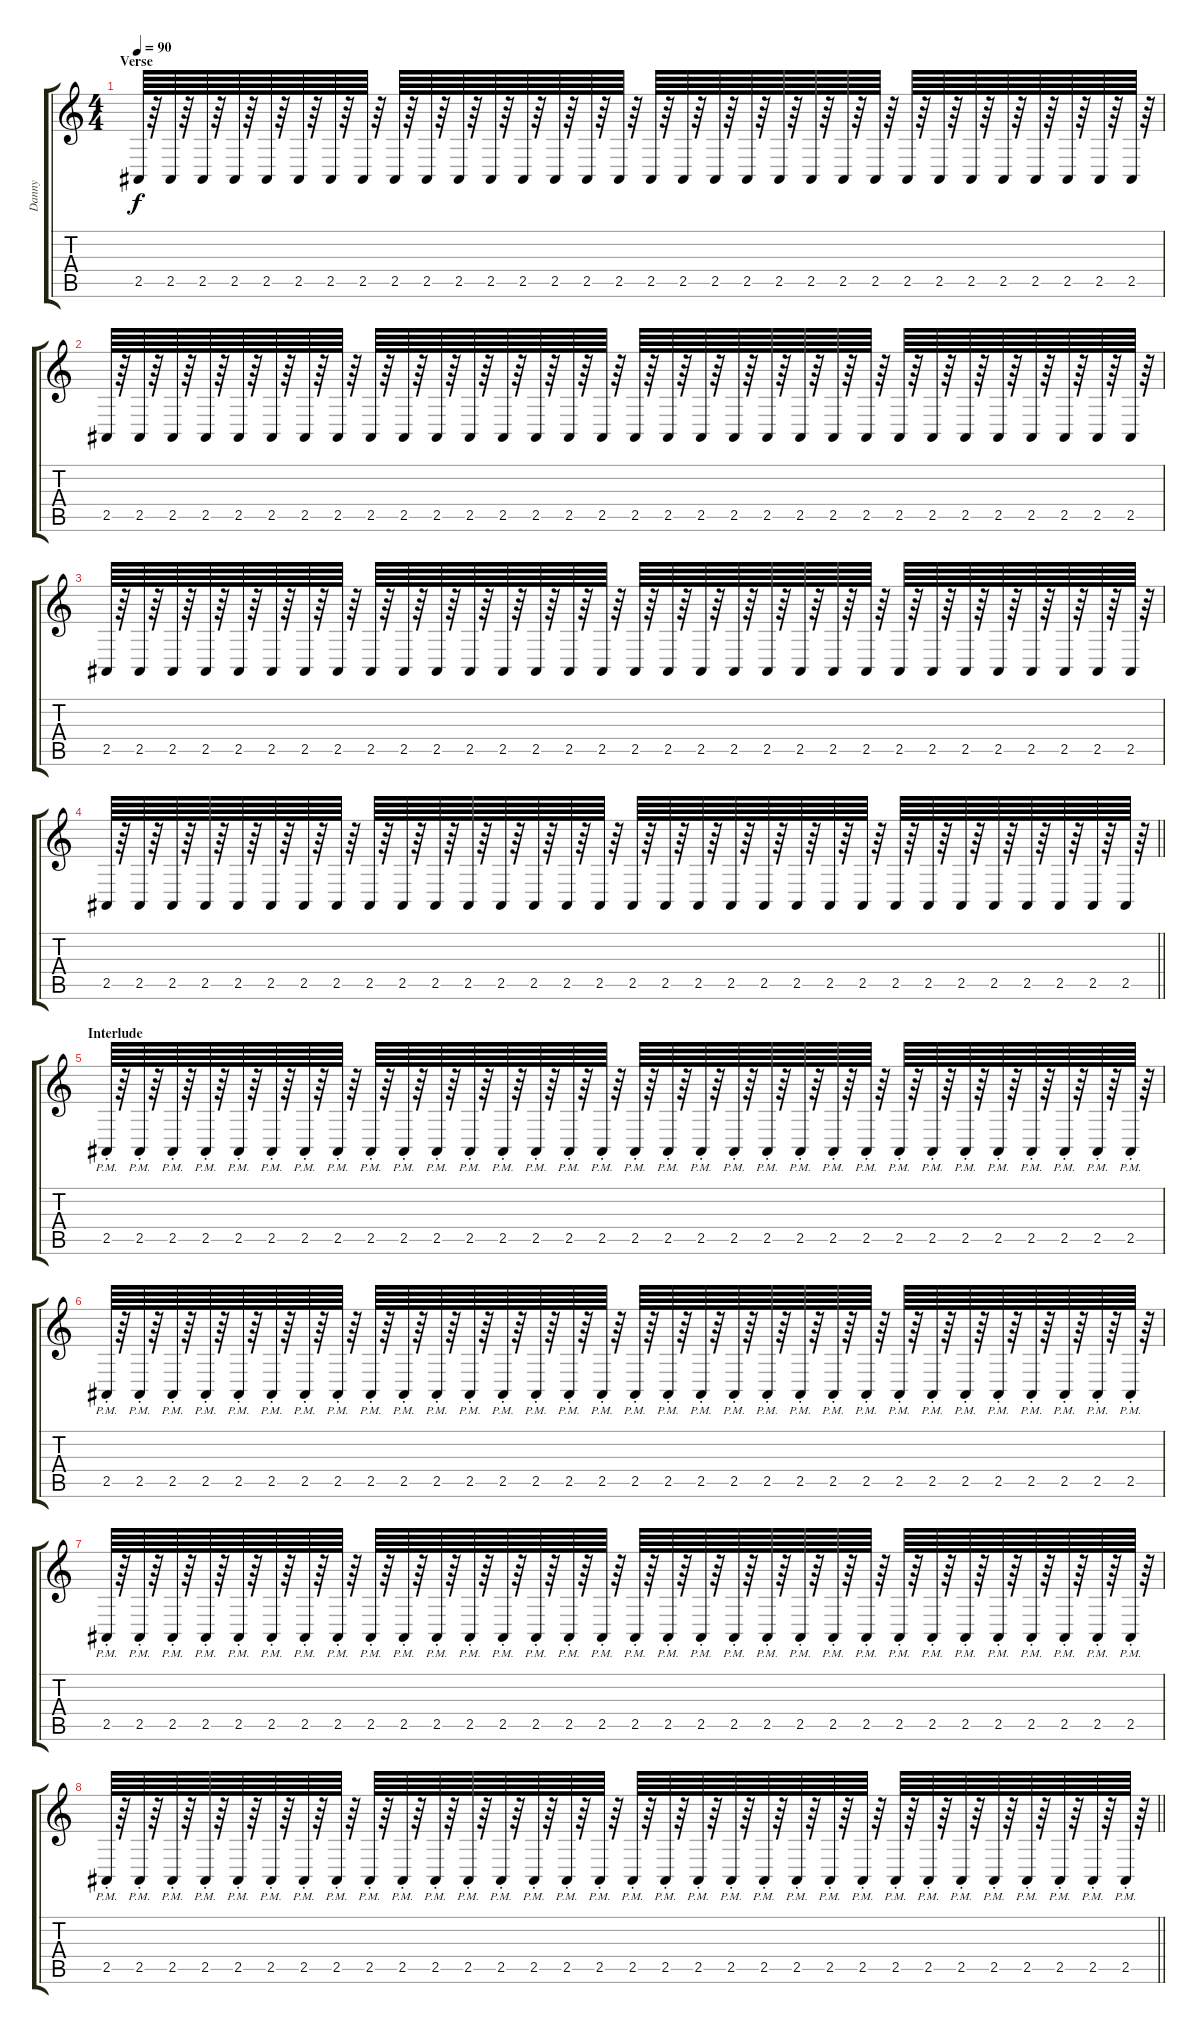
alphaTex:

\track ("Danny" "Danny") {instrument lead1square}
\staff {score tabs}
\tuning (Eb4 Bb3 Gb3 Db3 Ab2 Db2) {hide}
\ts (4 4)
\section ("" "Verse")
\tempo 90
\clef g2
\ks c
2.5.64{dy f} r.64 2.5.64 r.64 2.5.64 r.64 2.5.64 r.64 2.5.64 r.64 2.5.64 r.64 2.5.64 r.64 2.5.64 r.64 2.5.64 r.64 2.5.64 r.64 2.5.64 r.64 2.5.64 r.64 2.5.64 r.64 2.5.64 r.64 2.5.64 r.64 2.5.64 r.64 2.5.64 r.64 2.5.64 r.64 2.5.64 r.64 2.5.64 r.64 2.5.64 r.64 2.5.64 r.64 2.5.64 r.64 2.5.64 r.64 2.5.64 r.64 2.5.64 r.64 2.5.64 r.64 2.5.64 r.64 2.5.64 r.64 2.5.64 r.64 2.5.64 r.64 2.5.64 r.64 |
2.5.64 r.64 2.5.64 r.64 2.5.64 r.64 2.5.64 r.64 2.5.64 r.64 2.5.64 r.64 2.5.64 r.64 2.5.64 r.64 2.5.64 r.64 2.5.64 r.64 2.5.64 r.64 2.5.64 r.64 2.5.64 r.64 2.5.64 r.64 2.5.64 r.64 2.5.64 r.64 2.5.64 r.64 2.5.64 r.64 2.5.64 r.64 2.5.64 r.64 2.5.64 r.64 2.5.64 r.64 2.5.64 r.64 2.5.64 r.64 2.5.64 r.64 2.5.64 r.64 2.5.64 r.64 2.5.64 r.64 2.5.64 r.64 2.5.64 r.64 2.5.64 r.64 2.5.64 r.64 |
2.5.64 r.64 2.5.64 r.64 2.5.64 r.64 2.5.64 r.64 2.5.64 r.64 2.5.64 r.64 2.5.64 r.64 2.5.64 r.64 2.5.64 r.64 2.5.64 r.64 2.5.64 r.64 2.5.64 r.64 2.5.64 r.64 2.5.64 r.64 2.5.64 r.64 2.5.64 r.64 2.5.64 r.64 2.5.64 r.64 2.5.64 r.64 2.5.64 r.64 2.5.64 r.64 2.5.64 r.64 2.5.64 r.64 2.5.64 r.64 2.5.64 r.64 2.5.64 r.64 2.5.64 r.64 2.5.64 r.64 2.5.64 r.64 2.5.64 r.64 2.5.64 r.64 2.5.64 r.64 |
\barLineRight lightlight
2.5.64 r.64 2.5.64 r.64 2.5.64 r.64 2.5.64 r.64 2.5.64 r.64 2.5.64 r.64 2.5.64 r.64 2.5.64 r.64 2.5.64 r.64 2.5.64 r.64 2.5.64 r.64 2.5.64 r.64 2.5.64 r.64 2.5.64 r.64 2.5.64 r.64 2.5.64 r.64 2.5.64 r.64 2.5.64 r.64 2.5.64 r.64 2.5.64 r.64 2.5.64 r.64 2.5.64 r.64 2.5.64 r.64 2.5.64 r.64 2.5.64 r.64 2.5.64 r.64 2.5.64 r.64 2.5.64 r.64 2.5.64 r.64 2.5.64 r.64 2.5.64 r.64 2.5.64 r.64 |
\section ("" "Interlude")
2.5{pm st}.64 r.64 2.5{pm st}.64 r.64 2.5{pm st}.64 r.64 2.5{pm st}.64 r.64 2.5{pm st}.64 r.64 2.5{pm st}.64 r.64 2.5{pm st}.64 r.64 2.5{pm st}.64 r.64 2.5{pm st}.64 r.64 2.5{pm st}.64 r.64 2.5{pm st}.64 r.64 2.5{pm st}.64 r.64 2.5{pm st}.64 r.64 2.5{pm st}.64 r.64 2.5{pm st}.64 r.64 2.5{pm st}.64 r.64 2.5{pm st}.64 r.64 2.5{pm st}.64 r.64 2.5{pm st}.64 r.64 2.5{pm st}.64 r.64 2.5{pm st}.64 r.64 2.5{pm st}.64 r.64 2.5{pm st}.64 r.64 2.5{pm st}.64 r.64 2.5{pm st}.64 r.64 2.5{pm st}.64 r.64 2.5{pm st}.64 r.64 2.5{pm st}.64 r.64 2.5{pm st}.64 r.64 2.5{pm st}.64 r.64 2.5{pm st}.64 r.64 2.5{pm st}.64 r.64 |
2.5{pm st}.64 r.64 2.5{pm st}.64 r.64 2.5{pm st}.64 r.64 2.5{pm st}.64 r.64 2.5{pm st}.64 r.64 2.5{pm st}.64 r.64 2.5{pm st}.64 r.64 2.5{pm st}.64 r.64 2.5{pm st}.64 r.64 2.5{pm st}.64 r.64 2.5{pm st}.64 r.64 2.5{pm st}.64 r.64 2.5{pm st}.64 r.64 2.5{pm st}.64 r.64 2.5{pm st}.64 r.64 2.5{pm st}.64 r.64 2.5{pm st}.64 r.64 2.5{pm st}.64 r.64 2.5{pm st}.64 r.64 2.5{pm st}.64 r.64 2.5{pm st}.64 r.64 2.5{pm st}.64 r.64 2.5{pm st}.64 r.64 2.5{pm st}.64 r.64 2.5{pm st}.64 r.64 2.5{pm st}.64 r.64 2.5{pm st}.64 r.64 2.5{pm st}.64 r.64 2.5{pm st}.64 r.64 2.5{pm st}.64 r.64 2.5{pm st}.64 r.64 2.5{pm st}.64 r.64 |
2.5{pm st}.64 r.64 2.5{pm st}.64 r.64 2.5{pm st}.64 r.64 2.5{pm st}.64 r.64 2.5{pm st}.64 r.64 2.5{pm st}.64 r.64 2.5{pm st}.64 r.64 2.5{pm st}.64 r.64 2.5{pm st}.64 r.64 2.5{pm st}.64 r.64 2.5{pm st}.64 r.64 2.5{pm st}.64 r.64 2.5{pm st}.64 r.64 2.5{pm st}.64 r.64 2.5{pm st}.64 r.64 2.5{pm st}.64 r.64 2.5{pm st}.64 r.64 2.5{pm st}.64 r.64 2.5{pm st}.64 r.64 2.5{pm st}.64 r.64 2.5{pm st}.64 r.64 2.5{pm st}.64 r.64 2.5{pm st}.64 r.64 2.5{pm st}.64 r.64 2.5{pm st}.64 r.64 2.5{pm st}.64 r.64 2.5{pm st}.64 r.64 2.5{pm st}.64 r.64 2.5{pm st}.64 r.64 2.5{pm st}.64 r.64 2.5{pm st}.64 r.64 2.5{pm st}.64 r.64 |
\barLineRight lightlight
2.5{pm st}.64 r.64 2.5{pm st}.64 r.64 2.5{pm st}.64 r.64 2.5{pm st}.64 r.64 2.5{pm st}.64 r.64 2.5{pm st}.64 r.64 2.5{pm st}.64 r.64 2.5{pm st}.64 r.64 2.5{pm st}.64 r.64 2.5{pm st}.64 r.64 2.5{pm st}.64 r.64 2.5{pm st}.64 r.64 2.5{pm st}.64 r.64 2.5{pm st}.64 r.64 2.5{pm st}.64 r.64 2.5{pm st}.64 r.64 2.5{pm st}.64 r.64 2.5{pm st}.64 r.64 2.5{pm st}.64 r.64 2.5{pm st}.64 r.64 2.5{pm st}.64 r.64 2.5{pm st}.64 r.64 2.5{pm st}.64 r.64 2.5{pm st}.64 r.64 2.5{pm st}.64 r.64 2.5{pm st}.64 r.64 2.5{pm st}.64 r.64 2.5{pm st}.64 r.64 2.5{pm st}.64 r.64 2.5{pm st}.64 r.64 2.5{pm st}.64 r.64 2.5{pm st}.64 r.64
